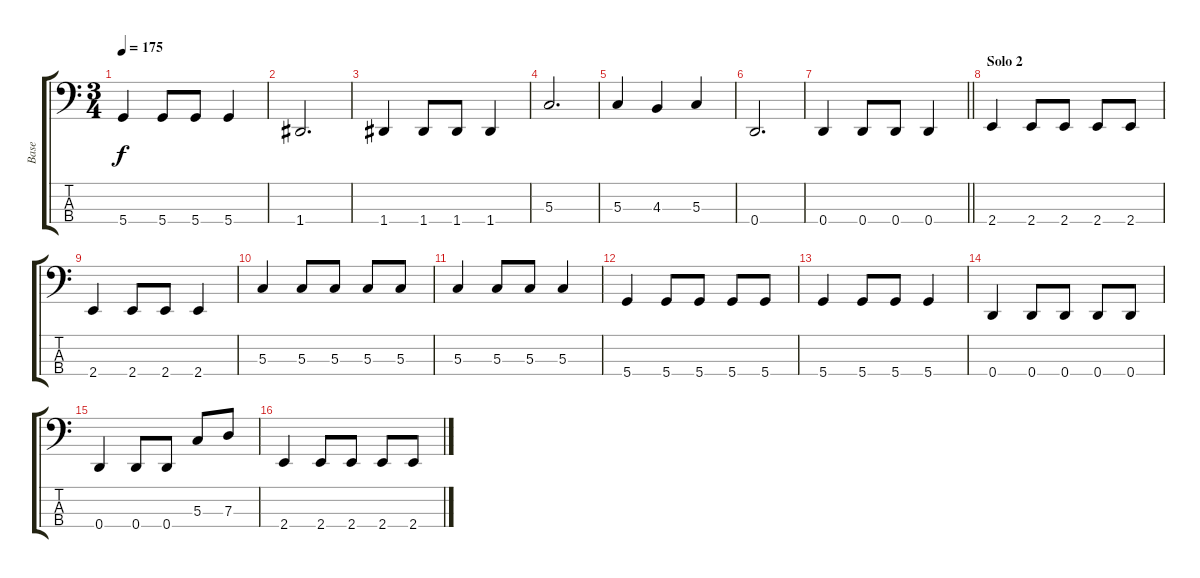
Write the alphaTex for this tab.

\track ("Base" "Base") {instrument electricbasspick}
\staff {score tabs}
\tuning (F2 C2 G1 D1) {hide}
\ts (3 4)
\tempo 175
\clef f4
\ks c
5.4.4{dy f} 5.4.8 5.4.8 5.4.4 |
1.4.2{d} |
1.4.4 1.4.8 1.4.8 1.4.4 |
5.3.2{d} |
5.3.4 4.3.4 5.3.4 |
0.4.2{d} |
\barLineRight lightlight
0.4.4 0.4.8 0.4.8 0.4.4 |
\section ("" "Solo 2")
2.4.4 2.4.8 2.4.8 2.4.8 2.4.8 |
2.4.4 2.4.8 2.4.8 2.4.4 |
5.3.4 5.3.8 5.3.8 5.3.8 5.3.8 |
5.3.4 5.3.8 5.3.8 5.3.4 |
5.4.4 5.4.8 5.4.8 5.4.8 5.4.8 |
5.4.4 5.4.8 5.4.8 5.4.4 |
0.4.4 0.4.8 0.4.8 0.4.8 0.4.8 |
0.4.4 0.4.8 0.4.8 5.3.8 7.3.8 |
2.4.4 2.4.8 2.4.8 2.4.8 2.4.8
